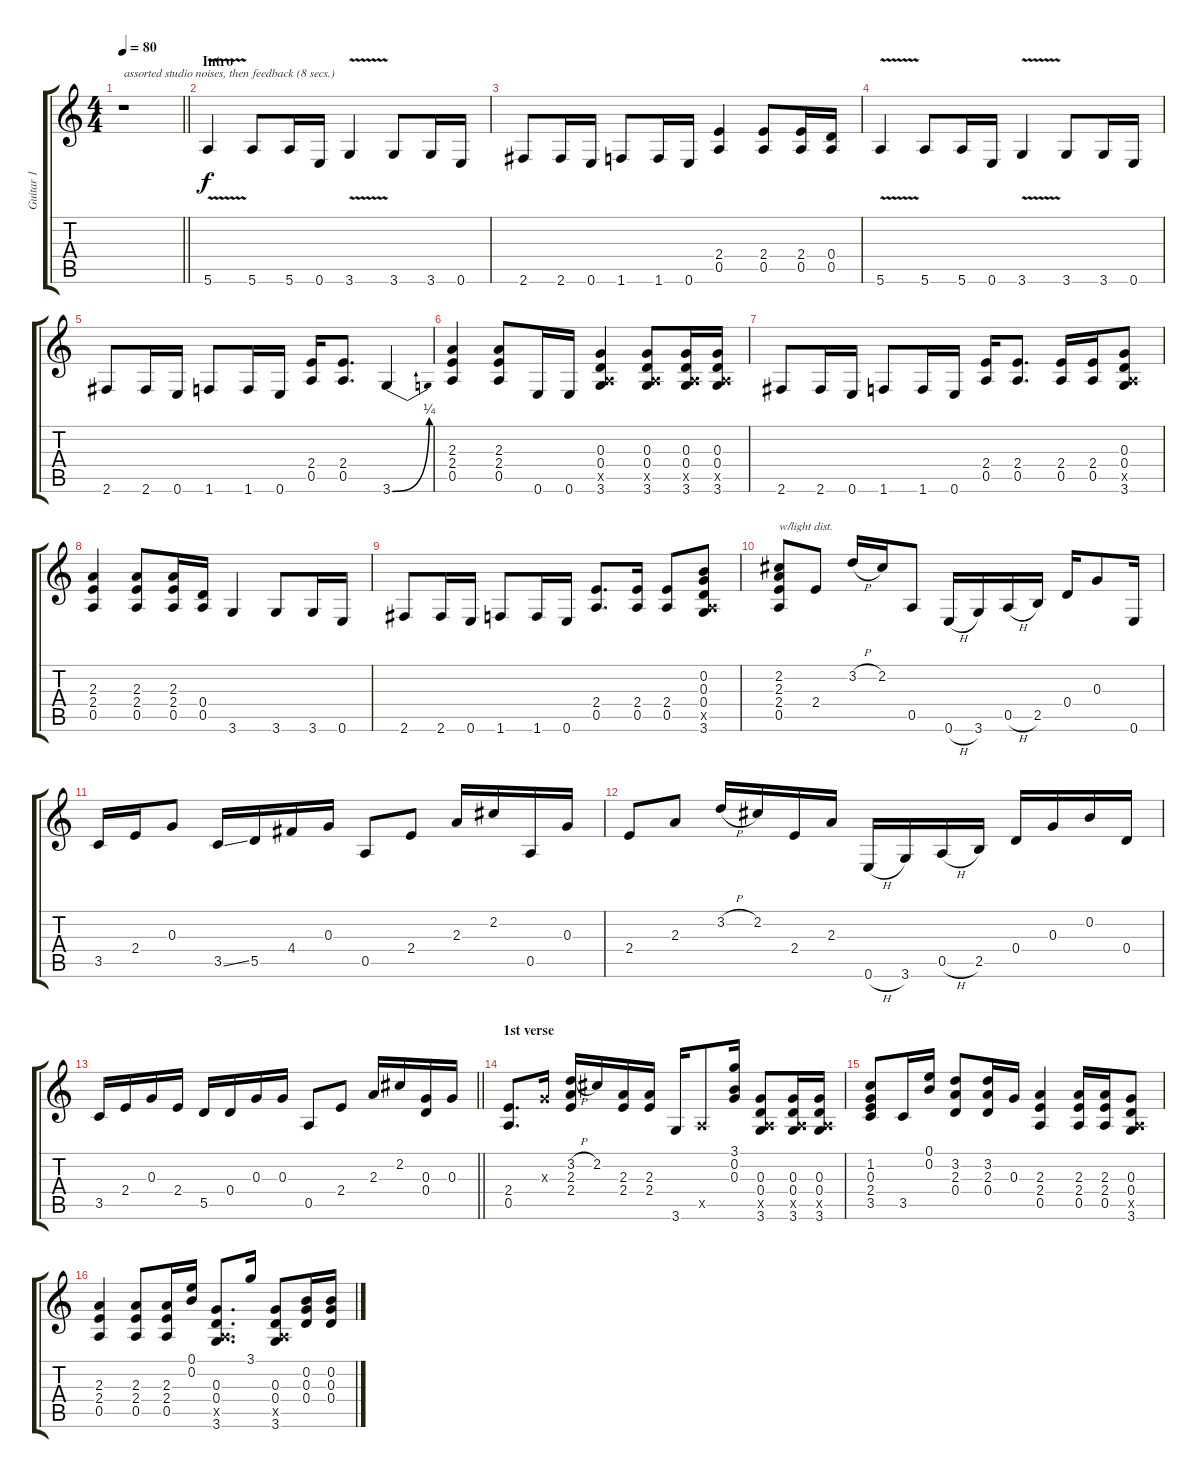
\track ("Guitar 1" "Guitar 1") {instrument distortionguitar}
\staff {score tabs}
\tuning (E4 B3 G3 D3 A2 E2) {hide}
\ts (4 4)
\tempo 80
\clef g2
\barLineRight lightlight
\ks c
r.1{txt "assorted studio noises, then feedback (8 secs.)" dy f instrument distortionguitar} |
\section ("" "Intro")
5.6{v}.4 5.6.8 5.6.16 0.6.16 3.6{v}.4 3.6.8 3.6.16 0.6.16 |
2.6.8 2.6.16 0.6.16 1.6.8 1.6.16 0.6.16 (2.4 0.5).4 (2.4 0.5).8 (2.4 0.5).16 (0.4 0.5).16 |
5.6{v}.4 5.6.8 5.6.16 0.6.16 3.6{v}.4 3.6.8 3.6.16 0.6.16 |
2.6.8 2.6.16 0.6.16 1.6.8 1.6.16 0.6.16 (2.4 0.5).16 (2.4 0.5).8{d} 3.6{be (bend 0 0 60 1)}.4 |
(2.3 2.4 0.5).4 (2.3 2.4 0.5).8 0.6.16 0.6.16 (0.3 0.4 0.5{x} 3.6).4 (0.3 0.4 0.5{x} 3.6).8 (0.3 0.4 0.5{x} 3.6).16 (0.3 0.4 0.5{x} 3.6).16 |
2.6.8 2.6.16 0.6.16 1.6.8 1.6.16 0.6.16 (2.4 0.5).16 (2.4 0.5).8{d} (2.4 0.5).16 (2.4 0.5).16 (0.3 0.4 0.5{x} 3.6).8 |
(2.3 2.4 0.5).4 (2.3 2.4 0.5).8 (2.3 2.4 0.5).16 (0.4 0.5).16 3.6.4 3.6.8 3.6.16 0.6.16 |
2.6.8 2.6.16 0.6.16 1.6.8 1.6.16 0.6.16 (2.4 0.5).8{d} (2.4 0.5).16 (2.4 0.5).8 (0.2 0.3 0.4 0.5{x} 3.6).8 |
(2.2 2.3 2.4 0.5).8{txt "w/light dist." instrument electricguitarclean} 2.4.8 3.2{h}.16 2.2.16 0.5.8 0.6{h}.16 3.6.16 0.5{h}.16 2.5.16 0.4.16 0.3.8 0.6.16 |
3.5.16 2.4.16 0.3.8 3.5{ss}.16 5.5.16 4.4.16 0.3.16 0.5.8 2.4.8 2.3.16 2.2.16 0.5.16 0.3.16 |
2.4.8 2.3.8 3.2{h}.16 2.2.16 2.4.16 2.3.16 0.6{h}.16 3.6.16 0.5{h}.16 2.5.16 0.4.16 0.3.16 0.2.16 0.4.16 |
\barLineRight lightlight
3.5.16 2.4.16 0.3.16 2.4.16 5.5.16 0.4.16 0.3.16 0.3.16 0.5.8 2.4.8 2.3.16 2.2.16 (0.3 0.4).16 0.3.16 |
\section ("" "1st verse")
(2.4 0.5).8{d instrument electricguitarclean} 0.3{x}.16 (3.2{h} 2.3 2.4).16 2.2.16 (2.3 2.4).16 (2.3 2.4).16 3.6.16 0.5{x}.8 (3.1 0.2 0.3).16 (0.3 0.4 0.5{x} 3.6).8 (0.3 0.4 0.5{x} 3.6).16 (0.3 0.4 0.5{x} 3.6).16 |
(1.2 0.3 2.4 3.5).8 3.5.16 (0.1 0.2).16 (3.2 2.3 0.4).8 (3.2 2.3 0.4).16 0.3.16 (2.3 2.4 0.5).4 (2.3 2.4 0.5).16 (2.3 2.4 0.5).16 (0.3 0.4 0.5{x} 3.6).8 |
(2.3 2.4 0.5).4 (2.3 2.4 0.5).8 (2.3 2.4 0.5).16 (0.1 0.2).16 (0.3 0.4 0.5{x} 3.6).8{d} 3.1.16 (0.3 0.4 0.5{x} 3.6).8 (0.2 0.3 0.4).16 (0.2 0.3 0.4).16
